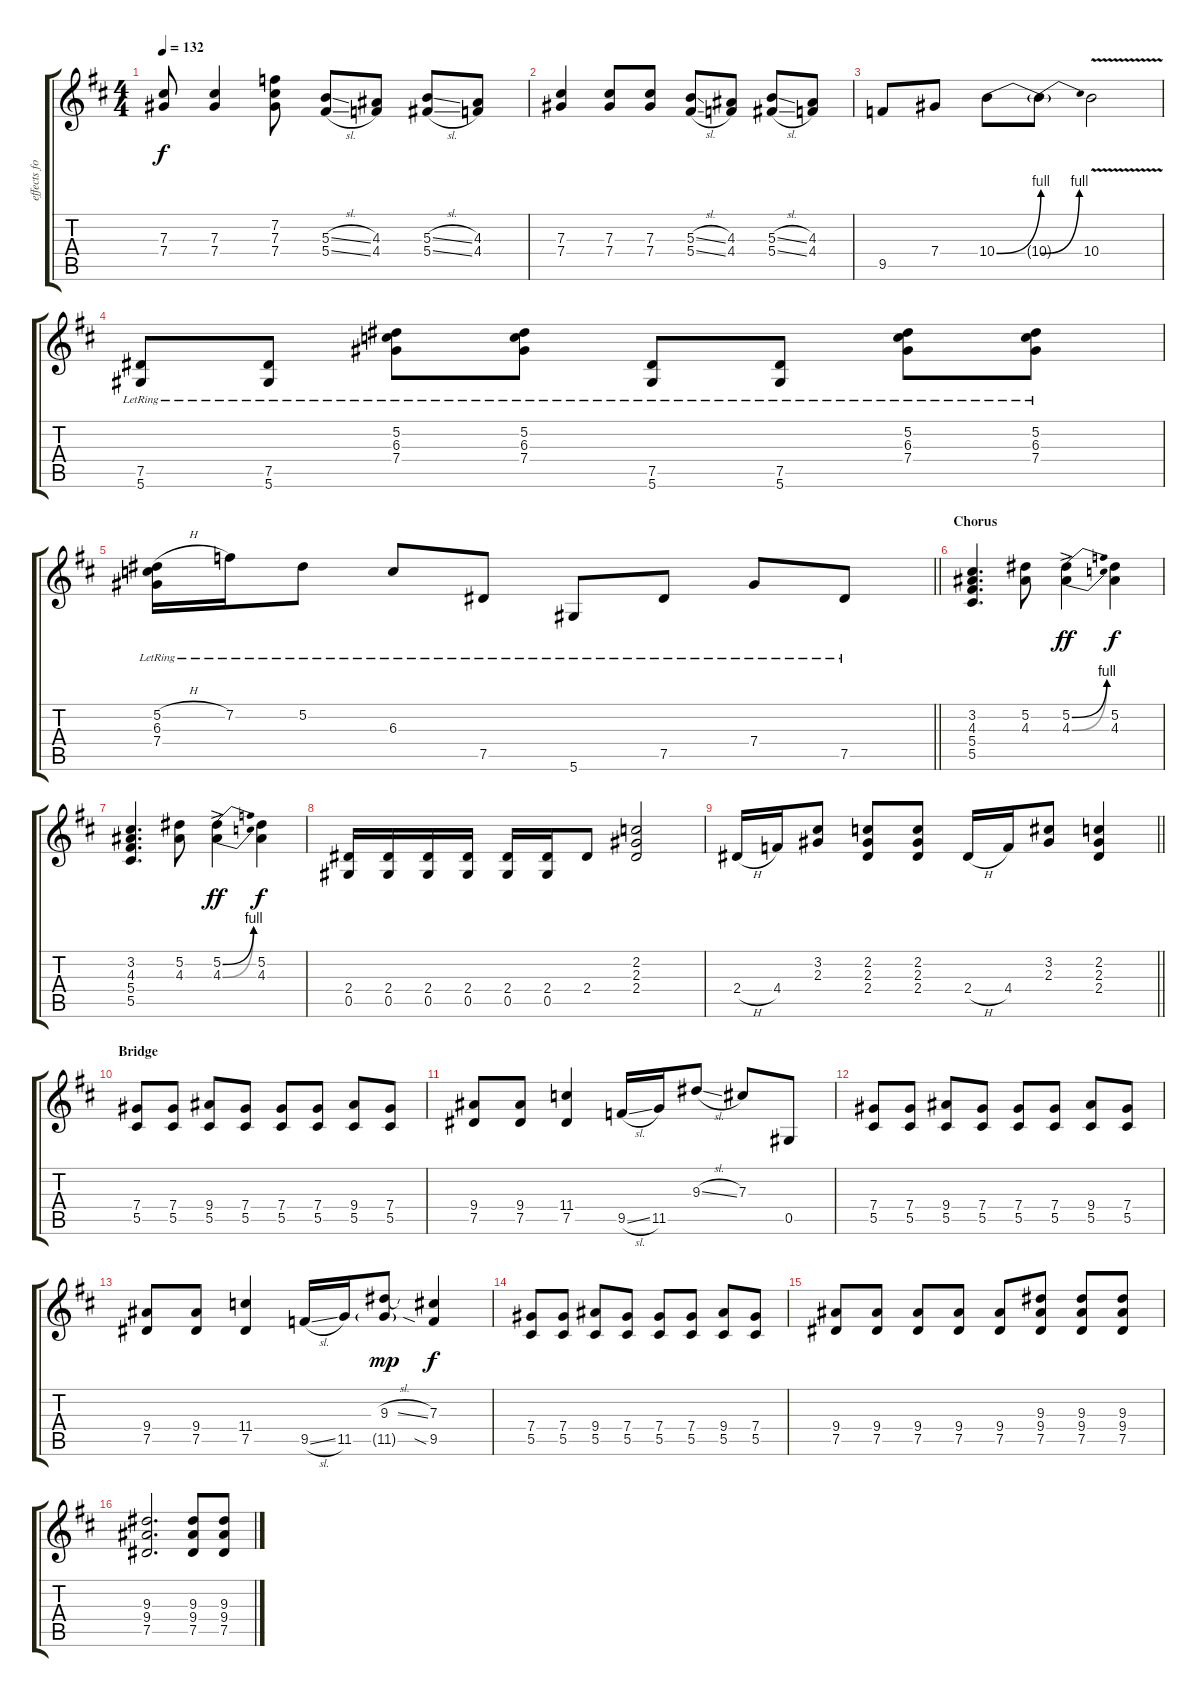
\track ("effects for Guitar 1" "effects fo") {instrument electricguitarjazz}
\staff {score tabs}
\tuning (Eb4 Bb3 Gb3 Db3 Ab2 Eb2) {hide}
\ts (4 4)
\tempo 132
\clef g2
\ks d
(7.3 7.4).8{dy f} (7.3 7.4).4 (7.2 7.3 7.4).8 (5.3{sl} 5.4{sl}).8 (4.3 4.4).8 (5.3{sl} 5.4{sl}).8 (4.3 4.4).8 |
(7.3 7.4).4 (7.3 7.4).8 (7.3 7.4).8 (5.3{sl} 5.4{sl}).8 (4.3 4.4).8 (5.3{sl} 5.4{sl}).8 (4.3 4.4).8 |
9.5.8 7.4.8 10.4{be (bend 0 0 60 4)}.8 10.4{be (bend 0 0 60 4) t}.8 10.4{v}.2 |
(7.5{lr} 5.6{lr}).8 (7.5{lr} 5.6{lr}).8 (5.2{lr} 6.3{lr} 7.4{lr}).8 (5.2{lr} 6.3{lr} 7.4{lr}).8 (7.5{lr} 5.6{lr}).8 (7.5{lr} 5.6{lr}).8 (5.2{lr} 6.3{lr} 7.4{lr}).8 (5.2{lr} 6.3{lr} 7.4{lr}).8 |
\barLineRight lightlight
(5.2{h lr} 6.3{lr} 7.4{lr}).16 7.2{lr}.16 5.2{lr}.8 6.3{lr}.8 7.5{lr}.8 5.6{lr}.8 7.5{lr}.8 7.4{lr}.8 7.5{lr}.8 |
\section ("" "Chorus")
(3.2 4.3 5.4 5.5).4{d} (5.2 4.3).8 (5.2{be (bend 0 0 60 4) ac} 4.3{be (bend 0 0 60 4) ac}).4{dy ff} (5.2 4.3).4{dy f} |
(3.2 4.3 5.4 5.5).4{d} (5.2 4.3).8 (5.2{be (bend 0 0 60 4) ac} 4.3{be (bend 0 0 60 4) ac}).4{dy ff} (5.2 4.3).4{dy f} |
(2.4 0.5).16 (2.4 0.5).16 (2.4 0.5).16 (2.4 0.5).16 (2.4 0.5).16 (2.4 0.5).16 2.4.8 (2.2 2.3 2.4).2 |
\barLineRight lightlight
2.4{h}.16 4.4.16 (3.2 2.3).8 (2.2 2.3 2.4).8 (2.2 2.3 2.4).8 2.4{h}.16 4.4.16 (3.2 2.3).8 (2.2 2.3 2.4).4 |
\section ("" "Bridge")
(7.4 5.5).8 (7.4 5.5).8 (9.4 5.5).8 (7.4 5.5).8 (7.4 5.5).8 (7.4 5.5).8 (9.4 5.5).8 (7.4 5.5).8 |
(9.4 7.5).8 (9.4 7.5).8 (11.4 7.5).4 9.5{sl}.16 11.5.16 9.3{sl}.8 7.3.8 0.5.8 |
(7.4 5.5).8 (7.4 5.5).8 (9.4 5.5).8 (7.4 5.5).8 (7.4 5.5).8 (7.4 5.5).8 (9.4 5.5).8 (7.4 5.5).8 |
(9.4 7.5).8 (9.4 7.5).8 (11.4 7.5).4 9.5{sl}.16 11.5.16 (9.3{sl} 11.5{g}).8{dy mp} (7.3 9.5{sia}).4{dy f} |
(7.4 5.5).8 (7.4 5.5).8 (9.4 5.5).8 (7.4 5.5).8 (7.4 5.5).8 (7.4 5.5).8 (9.4 5.5).8 (7.4 5.5).8 |
(9.4 7.5).8 (9.4 7.5).8 (9.4 7.5).8 (9.4 7.5).8 (9.4 7.5).8 (9.3 9.4 7.5).8 (9.3 9.4 7.5).8 (9.3 9.4 7.5).8 |
(9.3 9.4 7.5).2{d} (9.3 9.4 7.5).8 (9.3 9.4 7.5).8
